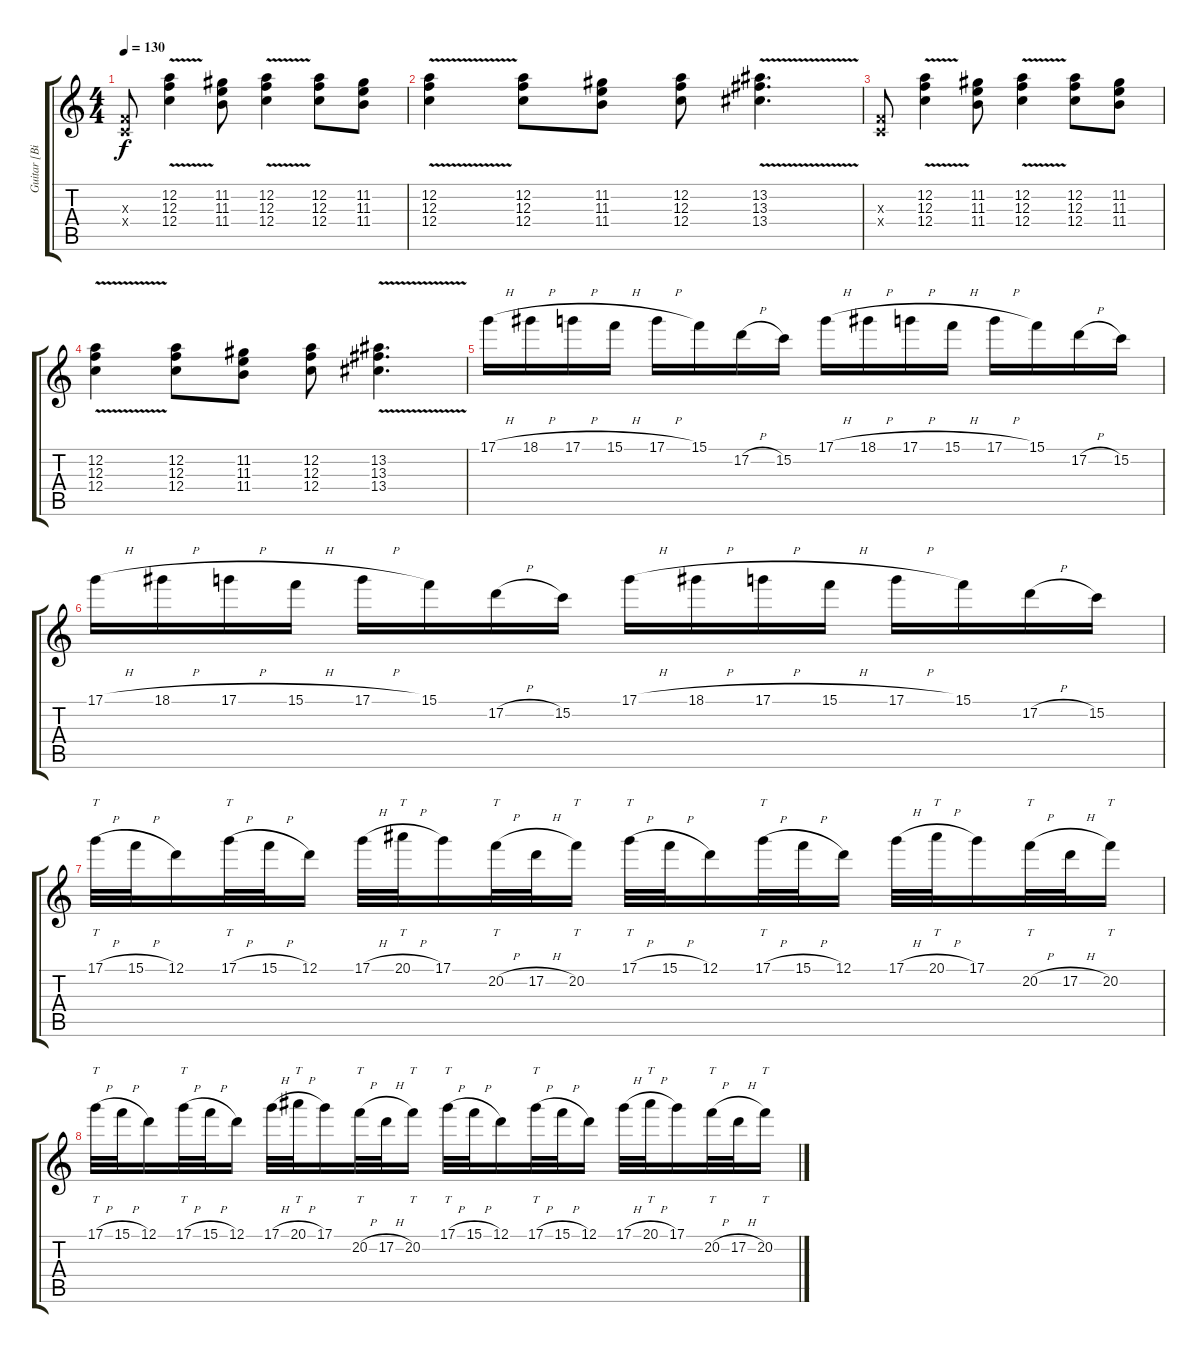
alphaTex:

\track ("Guitar [Bill Kelliher]" "Guitar [Bi") {instrument distortionguitar}
\staff {score tabs}
\tuning (D4 A3 F3 C3 G2 D2) {hide}
\ts (4 4)
\tempo 130
\clef g2
\ks c
(0.3{x} 0.4{x}).8{dy f} (12.2{v} 12.3 12.4).4 (11.2 11.3 11.4).8 (12.2{v} 12.3 12.4).4 (12.2 12.3 12.4).8 (11.2 11.3 11.4).8 |
(12.2{v} 12.3 12.4).4 (12.2 12.3 12.4).8 (11.2 11.3 11.4).8 (12.2 12.3 12.4).8 (13.2{v} 13.3 13.4).4{d} |
(0.3{x} 0.4{x}).8 (12.2{v} 12.3 12.4).4 (11.2 11.3 11.4).8 (12.2{v} 12.3 12.4).4 (12.2 12.3 12.4).8 (11.2 11.3 11.4).8 |
(12.2{v} 12.3 12.4).4 (12.2 12.3 12.4).8 (11.2 11.3 11.4).8 (12.2 12.3 12.4).8 (13.2{v} 13.3 13.4).4{d} |
17.1{h}.16 18.1{h}.16 17.1{h}.16 15.1{h}.16 17.1{h}.16 15.1.16 17.2{h}.16 15.2.16 17.1{h}.16 18.1{h}.16 17.1{h}.16 15.1{h}.16 17.1{h}.16 15.1.16 17.2{h}.16 15.2.16 |
17.1{h}.16 18.1{h}.16 17.1{h}.16 15.1{h}.16 17.1{h}.16 15.1.16 17.2{h}.16 15.2.16 17.1{h}.16 18.1{h}.16 17.1{h}.16 15.1{h}.16 17.1{h}.16 15.1.16 17.2{h}.16 15.2.16 |
17.1{h}.32{tt} 15.1{h}.32 12.1.16 17.1{h}.32{tt} 15.1{h}.32 12.1.16 17.1{h}.32 20.1{h}.32{tt} 17.1.16 20.2{h}.32{tt} 17.2{h}.32 20.2.16{tt} 17.1{h}.32{tt} 15.1{h}.32 12.1.16 17.1{h}.32{tt} 15.1{h}.32 12.1.16 17.1{h}.32 20.1{h}.32{tt} 17.1.16 20.2{h}.32{tt} 17.2{h}.32 20.2.16{tt} |
17.1{h}.32{tt} 15.1{h}.32 12.1.16 17.1{h}.32{tt} 15.1{h}.32 12.1.16 17.1{h}.32 20.1{h}.32{tt} 17.1.16 20.2{h}.32{tt} 17.2{h}.32 20.2.16{tt} 17.1{h}.32{tt} 15.1{h}.32 12.1.16 17.1{h}.32{tt} 15.1{h}.32 12.1.16 17.1{h}.32 20.1{h}.32{tt} 17.1.16 20.2{h}.32{tt} 17.2{h}.32 20.2.16{tt}
